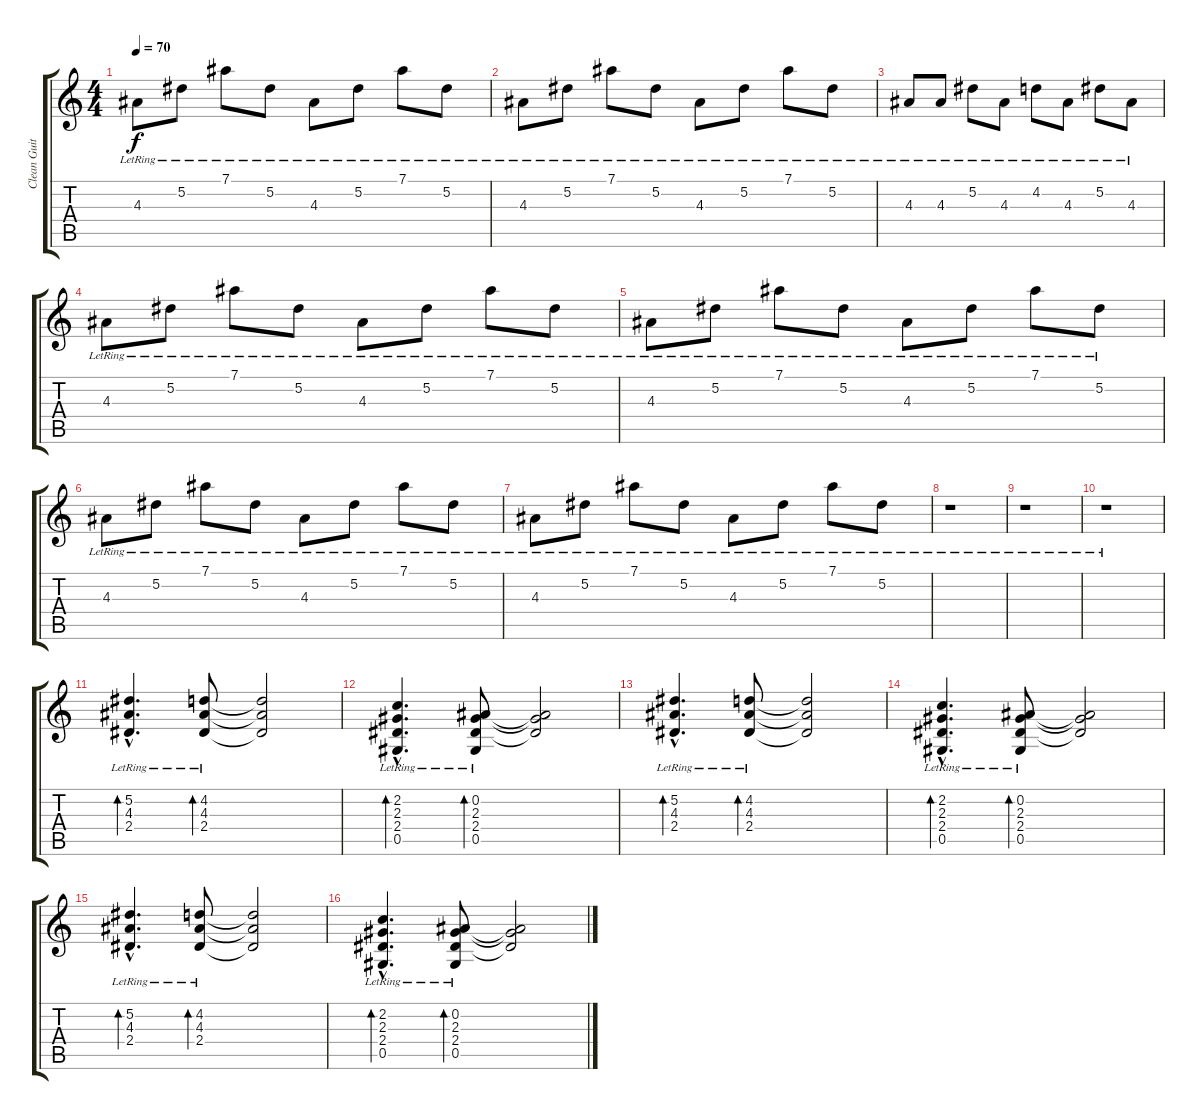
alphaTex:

\track ("Clean Guitar" "Clean Guit") {instrument electricguitarclean}
\staff {score tabs}
\tuning (Eb4 Bb3 Gb3 Db3 Ab2 Eb2) {hide}
\ts (4 4)
\tempo 70
\clef g2
\ks c
4.3{lr}.8{dy f} 5.2{lr}.8 7.1{lr}.8 5.2{lr}.8 4.3{lr}.8 5.2{lr}.8 7.1{lr}.8 5.2{lr}.8 |
4.3{lr}.8 5.2{lr}.8 7.1{lr}.8 5.2{lr}.8 4.3{lr}.8 5.2{lr}.8 7.1{lr}.8 5.2{lr}.8 |
4.3{lr}.8 4.3{lr}.8 5.2{lr}.8 4.3{lr}.8 4.2{lr}.8 4.3{lr}.8 5.2{lr}.8 4.3{lr}.8 |
4.3{lr}.8 5.2{lr}.8 7.1{lr}.8 5.2{lr}.8 4.3{lr}.8 5.2{lr}.8 7.1{lr}.8 5.2{lr}.8 |
4.3{lr}.8 5.2{lr}.8 7.1{lr}.8 5.2{lr}.8 4.3{lr}.8 5.2{lr}.8 7.1{lr}.8 5.2{lr}.8 |
4.3{lr}.8 5.2{lr}.8 7.1{lr}.8 5.2{lr}.8 4.3{lr}.8 5.2{lr}.8 7.1{lr}.8 5.2{lr}.8 |
4.3{lr}.8 5.2{lr}.8 7.1{lr}.8 5.2{lr}.8 4.3{lr}.8 5.2{lr}.8 7.1{lr}.8 5.2{lr}.8 |
r.1 |
r.1 |
r.1 |
\section ("" "")
(5.2{hac lr} 4.3{hac lr} 2.4{hac lr}).4{d bd 120} (4.2{lr} 4.3{lr} 2.4{lr}).8{bd 120} (4.2{t} 4.3{t} 2.4{t}).2 |
(2.2{hac lr} 2.3{hac lr} 2.4{hac lr} 0.5{hac lr}).4{d bd 120} (0.2{lr} 2.3{lr} 2.4{lr} 0.5{lr}).8{bd 120} (0.2{t} 2.3{t} 2.4{t}).2 |
(5.2{hac lr} 4.3{hac lr} 2.4{hac lr}).4{d bd 120} (4.2{lr} 4.3{lr} 2.4{lr}).8{bd 120} (4.2{t} 4.3{t} 2.4{t}).2 |
(2.2{hac lr} 2.3{hac lr} 2.4{hac lr} 0.5{hac lr}).4{d bd 120} (0.2{lr} 2.3{lr} 2.4{lr} 0.5{lr}).8{bd 120} (0.2{t} 2.3{t} 2.4{t}).2 |
(5.2{hac lr} 4.3{hac lr} 2.4{hac lr}).4{d bd 120} (4.2{lr} 4.3{lr} 2.4{lr}).8{bd 120} (4.2{t} 4.3{t} 2.4{t}).2 |
(2.2{hac lr} 2.3{hac lr} 2.4{hac lr} 0.5{hac lr}).4{d bd 120} (0.2{lr} 2.3{lr} 2.4{lr} 0.5{lr}).8{bd 120} (0.2{t} 2.3{t} 2.4{t}).2
